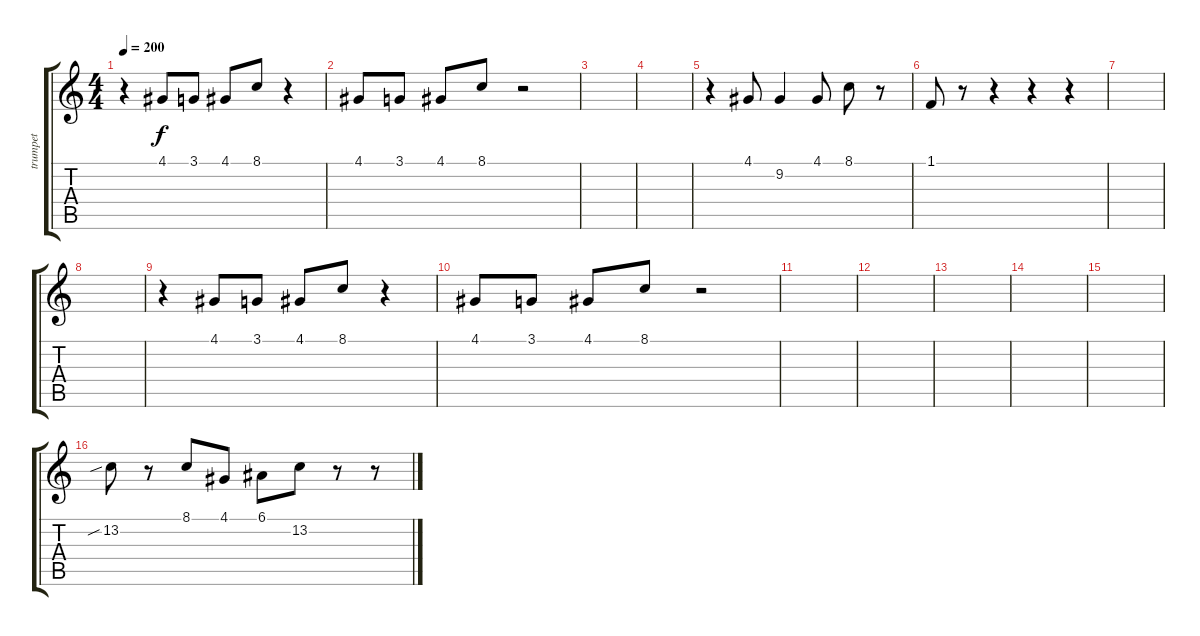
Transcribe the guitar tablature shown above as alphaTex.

\track ("trumpet" "trumpet") {instrument trumpet}
\staff {score tabs}
\tuning (E4 B3 G3 D3 A2 E2) {hide}
\ts (4 4)
\tempo 200
\clef g2
\ks c
r.4{dy f} 4.1.8 3.1.8 4.1.8 8.1.8 r.4 |
4.1.8 3.1.8 4.1.8 8.1.8 r.2 |
|
|
r.4 4.1.8 9.2.4 4.1.8 8.1.8 r.8 |
1.1.8 r.8 r.4 r.4 r.4 |
|
|
r.4 4.1.8 3.1.8 4.1.8 8.1.8 r.4 |
4.1.8 3.1.8 4.1.8 8.1.8 r.2 |
|
|
|
|
|
13.2{sib}.8 r.8 8.1.8 4.1.8 6.1.8 13.2.8 r.8 r.8
